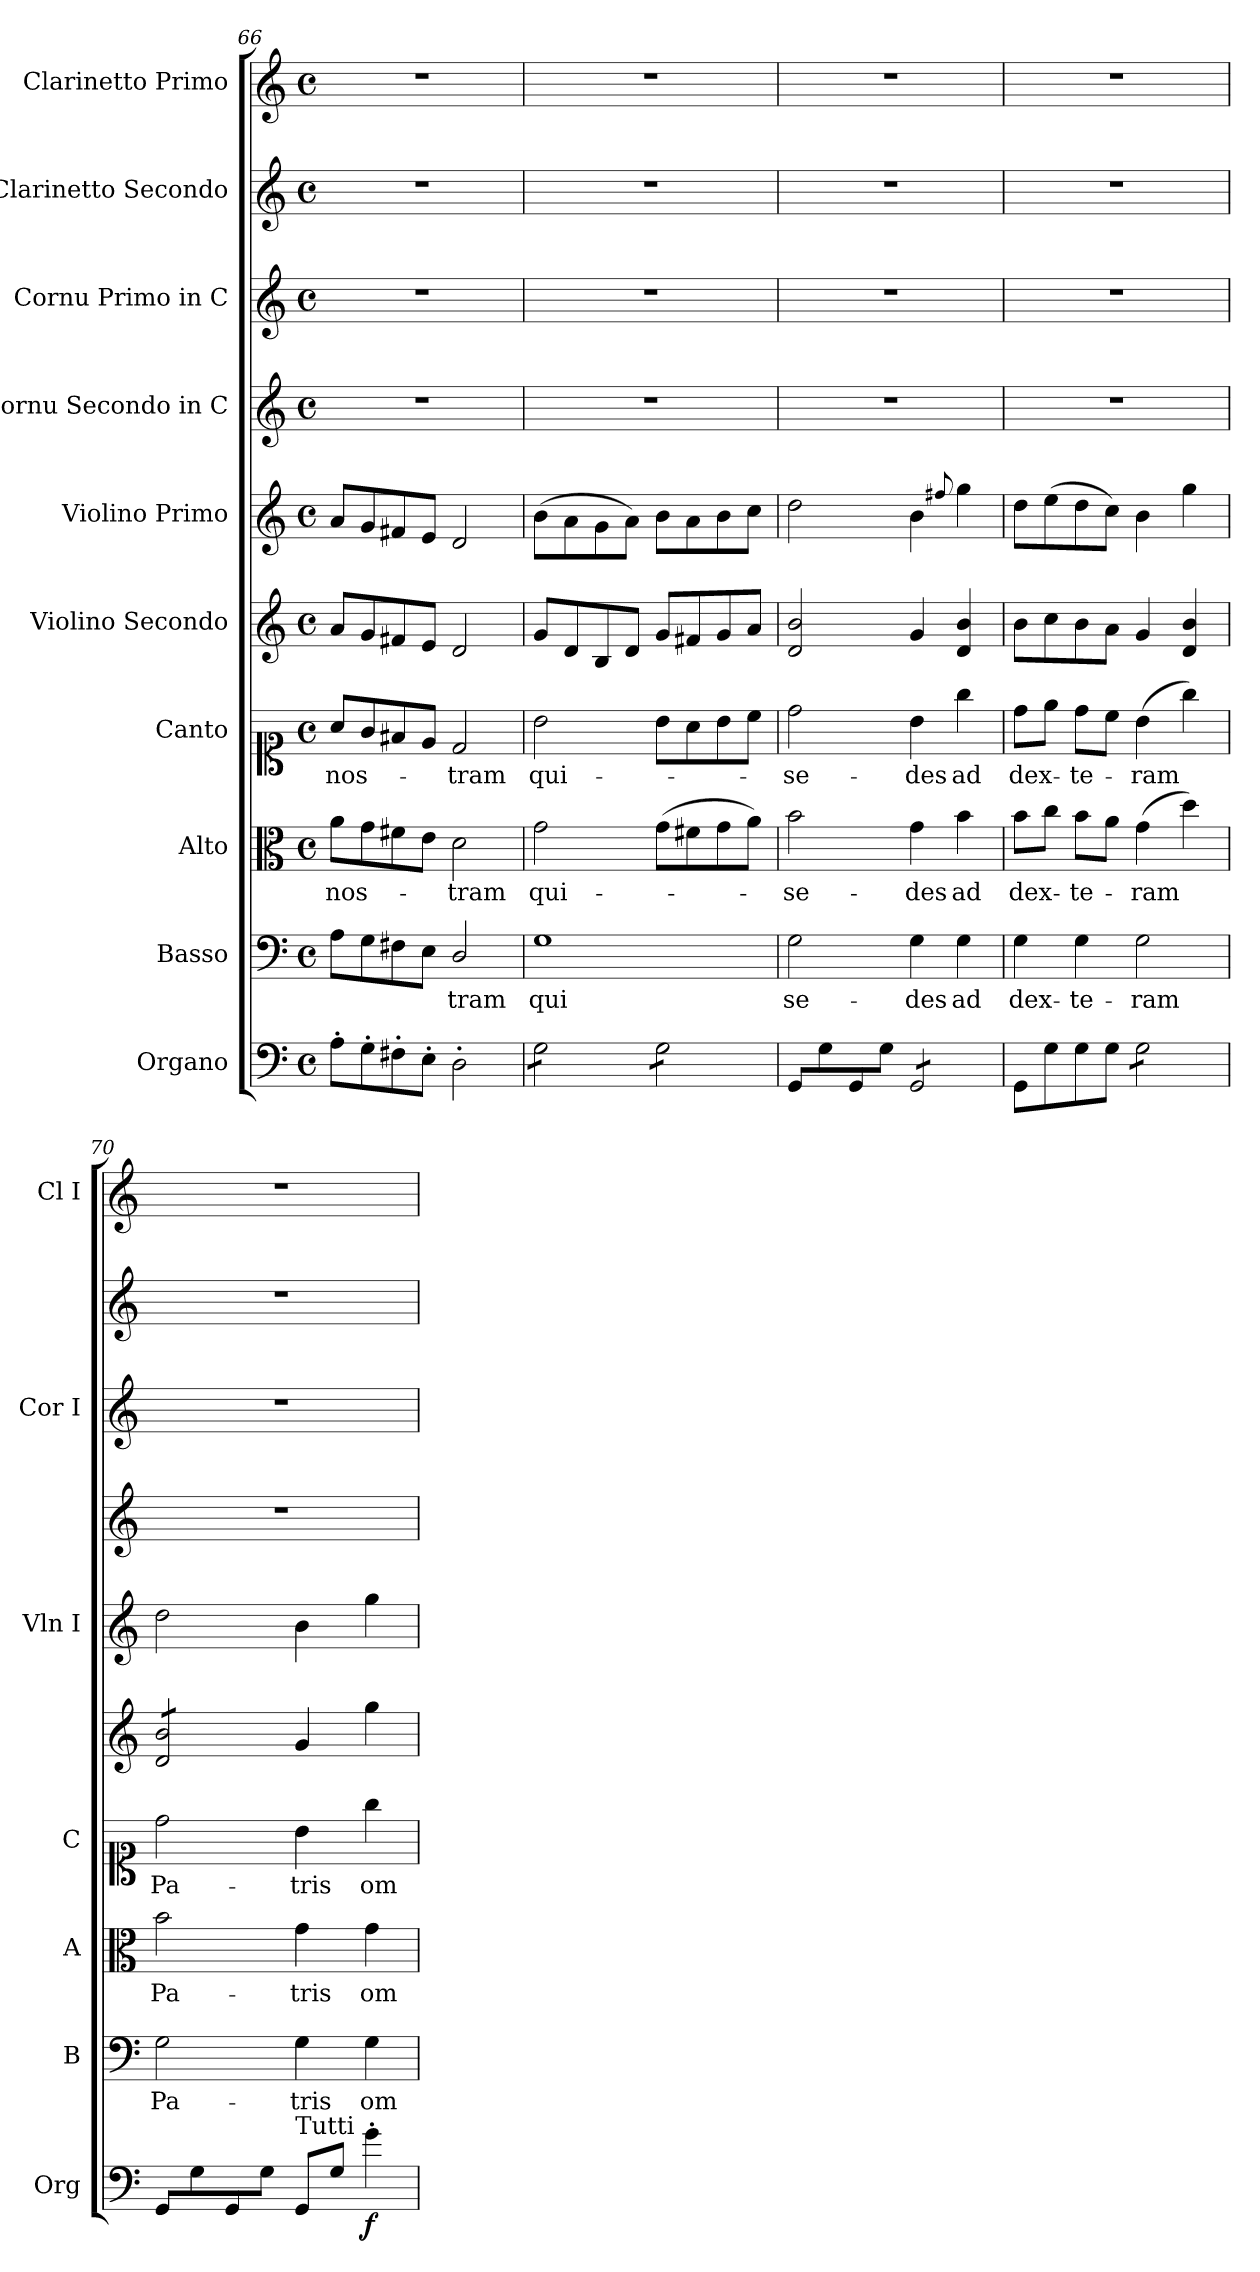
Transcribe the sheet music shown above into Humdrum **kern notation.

**kern	**dynam	**kern	**text	**kern	**text	**kern	**text	**kern	**kern	**kern	**kern	**kern	**kern
*part10	*part10	*part9	*part9	*part8	*part8	*part7	*part7	*part6	*part5	*part4	*part3	*part2	*part1
*staff10	*staff10	*staff9	*staff9	*staff8	*staff8	*staff7	*staff7	*staff6	*staff5	*staff4	*staff3	*staff2	*staff1
*I"Organo	*	*I"Basso	*	*I"Alto	*	*I"Canto	*	*I"Violino Secondo	*I"Violino Primo	*I"Cornu Secondo in C	*I"Cornu Primo in C	*I"Clarinetto Secondo	*I"Clarinetto Primo
*I'Org	*	*I'B	*	*I'A	*	*I'C	*	*	*I'Vln I	*	*I'Cor I	*	*I'Cl I
*clefF4	*	*clefF4	*	*clefC3	*	*clefC1	*	*clefG2	*clefG2	*clefG2	*clefG2	*clefG2	*clefG2
*k[]	*	*k[]	*	*k[]	*	*k[]	*	*k[]	*k[]	*k[]	*k[]	*k[]	*k[]
*M4/4	*	*M4/4	*	*M4/4	*	*M4/4	*	*M4/4	*M4/4	*M4/4	*M4/4	*M4/4	*M4/4
*met(c)	*	*met(c)	*	*met(c)	*	*met(c)	*	*met(c)	*met(c)	*met(c)	*met(c)	*met(c)	*met(c)
=66	=66	=66	=66	=66	=66	=66	=66	=66	=66	=66	=66	=66	=66
8A'L	.	8AL	.	8aL	nos-	8aL	nos-	8aL	8aL	1r	1r	1r	1r
8G'	.	8G	.	8g	.	8g	.	8g	8g	.	.	.	.
8F#X'	.	8F#X	.	8f#X	.	8f#X	.	8f#X	8f#X	.	.	.	.
8E'J	.	8EJ	.	8eJ	.	8eJ	.	8eJ	8eJ	.	.	.	.
2D'	.	2D/	-tram	2d	-tram	2d	-tram	2d	2d	.	.	.	.
=67	=67	=67	=67	=67	=67	=67	=67	=67	=67	=67	=67	=67	=67
*tremolo	*	*	*	*	*	*	*	*	*	*	*	*	*
8GL	.	1G	qui	2g	qui-	2b	qui-	8gL	(>8b\L	1r	1r	1r	1r
8G	.	.	.	.	.	.	.	8d	8a	.	.	.	.
8G	.	.	.	.	.	.	.	8B	8g	.	.	.	.
8GJ	.	.	.	.	.	.	.	8dJ	8aJ)	.	.	.	.
8GL	.	.	.	(>8gL	.	8bL	.	8gL	8bL	.	.	.	.
8G	.	.	.	8f#X	.	8a	.	8f#X	8a	.	.	.	.
8G	.	.	.	8g	.	8b	.	8g	8b	.	.	.	.
8GJ	.	.	.	8aJ)	.	8ccJ	.	8aJ	8ccJ	.	.	.	.
*Xtremolo	*	*	*	*	*	*	*	*	*	*	*	*	*
=68	=68	=68	=68	=68	=68	=68	=68	=68	=68	=68	=68	=68	=68
8GG/L	.	2G	se-	2b	-se-	2dd	-se-	2d 2b	2dd	1r	1r	1r	1r
8G\	.	.	.	.	.	.	.	.	.	.	.	.	.
8GG/	.	.	.	.	.	.	.	.	.	.	.	.	.
8G\J	.	.	.	.	.	.	.	.	.	.	.	.	.
*tremolo	*	*	*	*	*	*	*	*	*	*	*	*	*
8GGL	.	4G	-des	4g	-des	4b	-des	4g	4b	.	.	.	.
8GG	.	.	.	.	.	.	.	.	.	.	.	.	.
.	.	.	.	.	.	.	.	.	8qqff#X/	.	.	.	.
8GG	.	4G	ad	4b	ad	4gg	ad	4d 4b	4gg	.	.	.	.
8GGJ	.	.	.	.	.	.	.	.	.	.	.	.	.
*Xtremolo	*	*	*	*	*	*	*	*	*	*	*	*	*
=69	=69	=69	=69	=69	=69	=69	=69	=69	=69	=69	=69	=69	=69
8GG/L	.	4G	dex-	8bL	dex-	8ddL	dex-	8bL	8ddL	1r	1r	1r	1r
8G\	.	.	.	8ccJ	.	8eeJ	.	8cc	(>8ee	.	.	.	.
8G\	.	4G	-te-	8bL	-te-	8ddL	-te-	8b	8dd	.	.	.	.
8G\J	.	.	.	8aJ	.	8ccJ	.	8aJ	8ccJ)	.	.	.	.
*tremolo	*	*	*	*	*	*	*	*	*	*	*	*	*
8GL	.	2G	-ram	(>4g	-ram	(>4b	-ram	4g	4b	.	.	.	.
8G	.	.	.	.	.	.	.	.	.	.	.	.	.
8G	.	.	.	4dd)	.	4gg)	.	4d 4b	4gg	.	.	.	.
8GJ	.	.	.	.	.	.	.	.	.	.	.	.	.
*Xtremolo	*	*	*	*	*	*	*	*	*	*	*	*	*
=70	=70	=70	=70	=70	=70	=70	=70	=70	=70	=70	=70	=70	=70
*	*	*	*	*	*	*	*	*tremolo	*	*	*	*	*
8GG/L	.	2G	Pa-	2b	Pa-	2dd	Pa-	8d 8bL	2dd	1r	1r	1r	1r
8G\	.	.	.	.	.	.	.	8d 8b	.	.	.	.	.
8GG/	.	.	.	.	.	.	.	8d 8b	.	.	.	.	.
8G\J	.	.	.	.	.	.	.	8d 8bJ	.	.	.	.	.
*	*	*	*	*	*	*	*	*Xtremolo	*	*	*	*	*
!LO:TX:a:t=Tutti	!	!	!	!	!	!	!	!	!	!	!	!	!
8GG/L	.	4G	-tris	4g	-tris	4b	-tris	4g	4b	.	.	.	.
8G\J	.	.	.	.	.	.	.	.	.	.	.	.	.
4g'	f	4G	om-	4g	om-	4gg	om-	4gg	4gg	.	.	.	.
=	=	=	=	=	=	=	=	=	=	=	=	=	=
*-	*-	*-	*-	*-	*-	*-	*-	*-	*-	*-	*-	*-	*-
